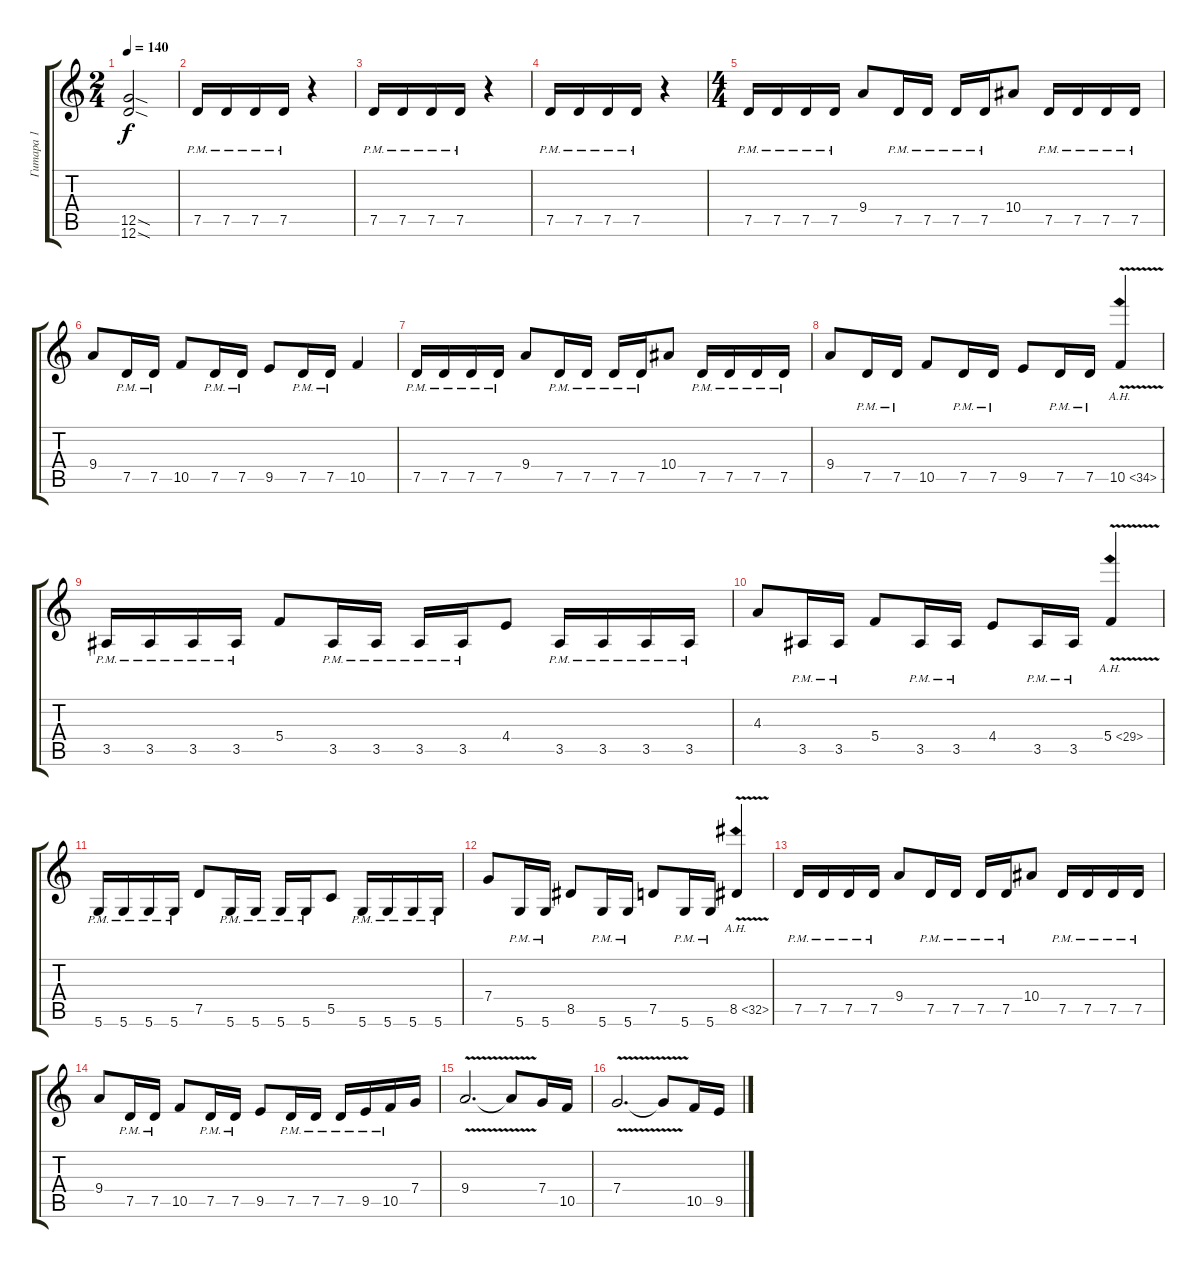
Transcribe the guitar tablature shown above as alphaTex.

\track ("Гитара 1" "Гитара 1") {instrument overdrivenguitar}
\staff {score tabs}
\tuning (D4 A3 F3 C3 G2 D2) {hide}
\ts (2 4)
\tempo 140
\clef g2
\ks c
(12.5{sod} 12.6{sod}).2{dy f} |
7.5{pm}.16 7.5{pm}.16 7.5{pm}.16 7.5{pm}.16 r.4 |
7.5{pm}.16 7.5{pm}.16 7.5{pm}.16 7.5{pm}.16 r.4 |
7.5{pm}.16 7.5{pm}.16 7.5{pm}.16 7.5{pm}.16 r.4 |
\ts (4 4)
7.5{pm}.16 7.5{pm}.16 7.5{pm}.16 7.5{pm}.16 9.4.8 7.5{pm}.16 7.5{pm}.16 7.5{pm}.16 7.5{pm}.16 10.4.8 7.5{pm}.16 7.5{pm}.16 7.5{pm}.16 7.5{pm}.16 |
9.4.8 7.5{pm}.16 7.5{pm}.16 10.5.8 7.5{pm}.16 7.5{pm}.16 9.5.8 7.5{pm}.16 7.5{pm}.16 10.5.4 |
7.5{pm}.16 7.5{pm}.16 7.5{pm}.16 7.5{pm}.16 9.4.8 7.5{pm}.16 7.5{pm}.16 7.5{pm}.16 7.5{pm}.16 10.4.8 7.5{pm}.16 7.5{pm}.16 7.5{pm}.16 7.5{pm}.16 |
9.4.8 7.5{pm}.16 7.5{pm}.16 10.5.8 7.5{pm}.16 7.5{pm}.16 9.5.8 7.5{pm}.16 7.5{pm}.16 10.5{ah 24 v}.4 |
3.5{pm}.16 3.5{pm}.16 3.5{pm}.16 3.5{pm}.16 5.4.8 3.5{pm}.16 3.5{pm}.16 3.5{pm}.16 3.5{pm}.16 4.4.8 3.5{pm}.16 3.5{pm}.16 3.5{pm}.16 3.5{pm}.16 |
4.3.8 3.5{pm}.16 3.5{pm}.16 5.4.8 3.5{pm}.16 3.5{pm}.16 4.4.8 3.5{pm}.16 3.5{pm}.16 5.4{ah 24 v}.4 |
5.6{pm}.16 5.6{pm}.16 5.6{pm}.16 5.6{pm}.16 7.5.8 5.6{pm}.16 5.6{pm}.16 5.6{pm}.16 5.6{pm}.16 5.5.8 5.6{pm}.16 5.6{pm}.16 5.6{pm}.16 5.6{pm}.16 |
7.4.8 5.6{pm}.16 5.6{pm}.16 8.5.8 5.6{pm}.16 5.6{pm}.16 7.5.8 5.6{pm}.16 5.6{pm}.16 8.5{ah 24 v}.4 |
7.5{pm}.16 7.5{pm}.16 7.5{pm}.16 7.5{pm}.16 9.4.8 7.5{pm}.16 7.5{pm}.16 7.5{pm}.16 7.5{pm}.16 10.4.8 7.5{pm}.16 7.5{pm}.16 7.5{pm}.16 7.5{pm}.16 |
9.4.8 7.5{pm}.16 7.5{pm}.16 10.5.8 7.5{pm}.16 7.5{pm}.16 9.5.8 7.5{pm}.16 7.5{pm}.16 7.5{pm}.16 9.5{pm}.16 10.5{pm}.16 7.4.16 |
9.4{v}.2{d} 9.4{t}.8 7.4.16 10.5.16 |
7.4{v}.2{d} 7.4{t}.8 10.5.16 9.5.16
